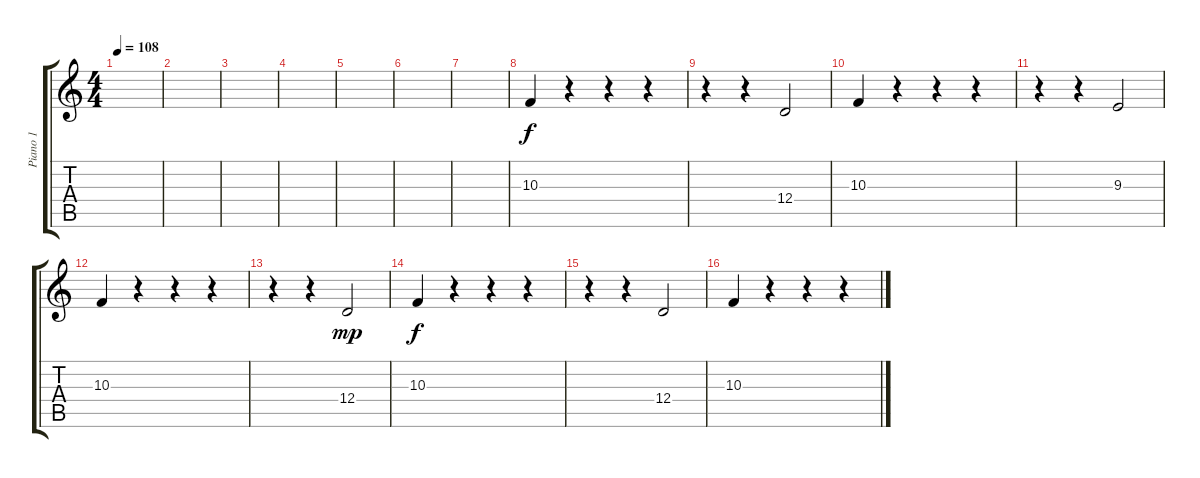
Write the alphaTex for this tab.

\track ("Piano 1" "Piano 1") {instrument acousticgrandpiano}
\staff {score tabs}
\tuning (E4 B3 G3 D3 A2 E2) {hide}
\ts (4 4)
\tempo 108
\clef g2
\ks c
|
|
|
|
|
|
|
10.3.4{instrument acousticgrandpiano} r.4 r.4 r.4 |
r.4 r.4 12.4.2 |
10.3.4 r.4 r.4 r.4 |
r.4 r.4 9.3.2 |
10.3.4 r.4 r.4 r.4 |
r.4 r.4 12.4.2{dy mp} |
10.3.4{dy f} r.4 r.4 r.4 |
r.4 r.4 12.4.2 |
10.3.4 r.4 r.4 r.4
